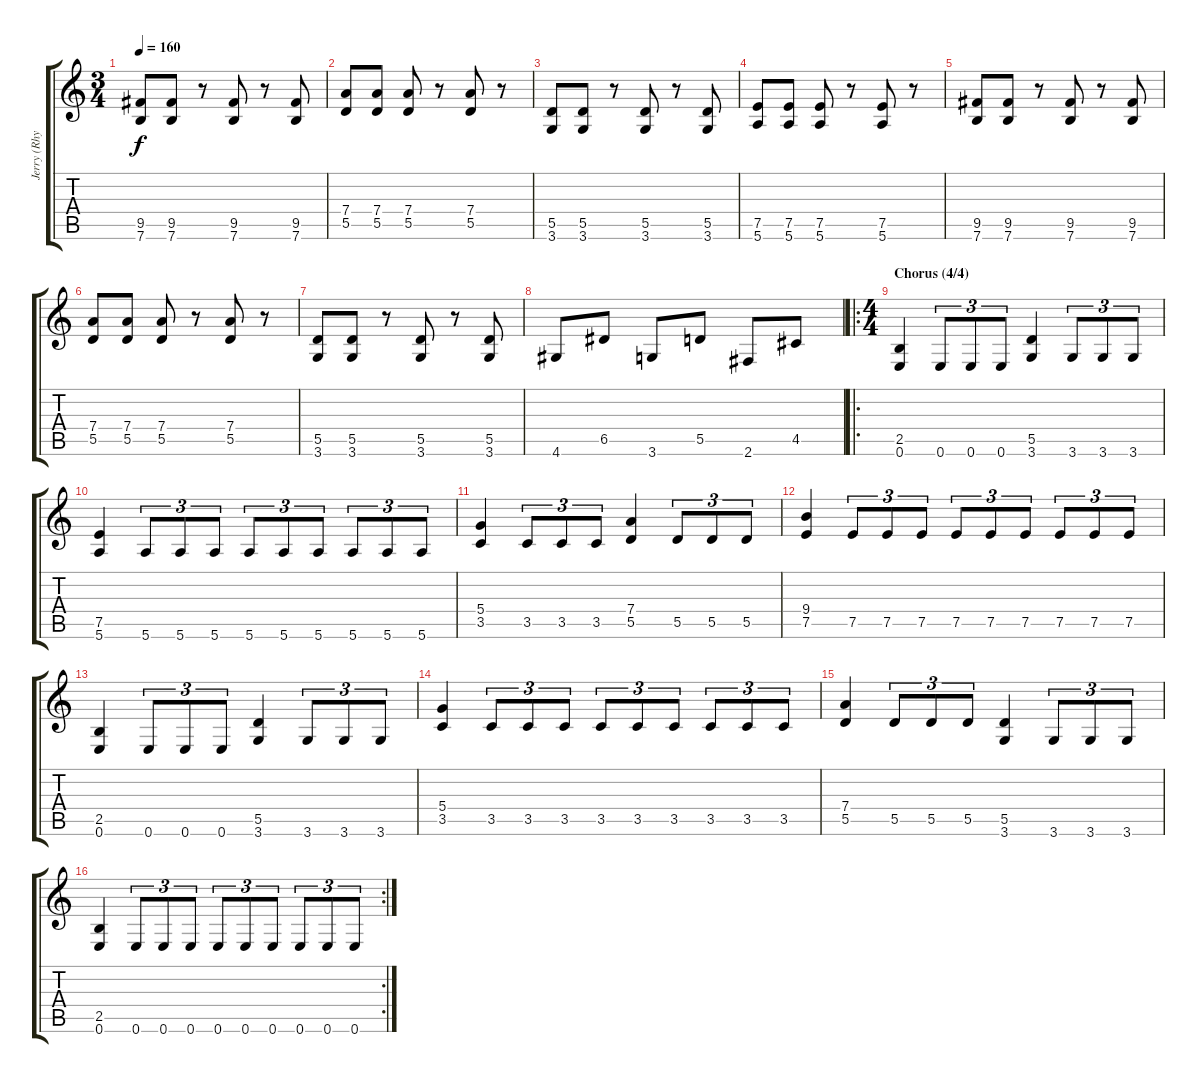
\track ("Jerry (Rhythm)" "Jerry (Rhy") {instrument distortionguitar}
\staff {score tabs}
\tuning (E4 B3 G3 D3 A2 E2) {hide}
\ts (3 4)
\tempo 160
\clef g2
\ks c
(9.5 7.6).8{dy f} (9.5 7.6).8 r.8 (9.5 7.6).8 r.8 (9.5 7.6).8 |
(7.4 5.5).8 (7.4 5.5).8 (7.4 5.5).8 r.8 (7.4 5.5).8 r.8 |
(5.5 3.6).8 (5.5 3.6).8 r.8 (5.5 3.6).8 r.8 (5.5 3.6).8 |
(7.5 5.6).8 (7.5 5.6).8 (7.5 5.6).8 r.8 (7.5 5.6).8 r.8 |
(9.5 7.6).8 (9.5 7.6).8 r.8 (9.5 7.6).8 r.8 (9.5 7.6).8 |
(7.4 5.5).8 (7.4 5.5).8 (7.4 5.5).8 r.8 (7.4 5.5).8 r.8 |
(5.5 3.6).8 (5.5 3.6).8 r.8 (5.5 3.6).8 r.8 (5.5 3.6).8 |
4.6.8 6.5.8 3.6.8 5.5.8 2.6.8 4.5.8 |
\ro
\ts (4 4)
\section ("" "Chorus (4/4)")
(2.5 0.6).4 0.6.8{tu (3 2)} 0.6.8{tu (3 2)} 0.6.8{tu (3 2)} (5.5 3.6).4 3.6.8{tu (3 2)} 3.6.8{tu (3 2)} 3.6.8{tu (3 2)} |
(7.5 5.6).4 5.6.8{tu (3 2)} 5.6.8{tu (3 2)} 5.6.8{tu (3 2)} 5.6.8{tu (3 2)} 5.6.8{tu (3 2)} 5.6.8{tu (3 2)} 5.6.8{tu (3 2)} 5.6.8{tu (3 2)} 5.6.8{tu (3 2)} |
(5.4 3.5).4 3.5.8{tu (3 2)} 3.5.8{tu (3 2)} 3.5.8{tu (3 2)} (7.4 5.5).4 5.5.8{tu (3 2)} 5.5.8{tu (3 2)} 5.5.8{tu (3 2)} |
(9.4 7.5).4 7.5.8{tu (3 2)} 7.5.8{tu (3 2)} 7.5.8{tu (3 2)} 7.5.8{tu (3 2)} 7.5.8{tu (3 2)} 7.5.8{tu (3 2)} 7.5.8{tu (3 2)} 7.5.8{tu (3 2)} 7.5.8{tu (3 2)} |
(2.5 0.6).4 0.6.8{tu (3 2)} 0.6.8{tu (3 2)} 0.6.8{tu (3 2)} (5.5 3.6).4 3.6.8{tu (3 2)} 3.6.8{tu (3 2)} 3.6.8{tu (3 2)} |
(5.4 3.5).4 3.5.8{tu (3 2)} 3.5.8{tu (3 2)} 3.5.8{tu (3 2)} 3.5.8{tu (3 2)} 3.5.8{tu (3 2)} 3.5.8{tu (3 2)} 3.5.8{tu (3 2)} 3.5.8{tu (3 2)} 3.5.8{tu (3 2)} |
(7.4 5.5).4 5.5.8{tu (3 2)} 5.5.8{tu (3 2)} 5.5.8{tu (3 2)} (5.5 3.6).4 3.6.8{tu (3 2)} 3.6.8{tu (3 2)} 3.6.8{tu (3 2)} |
\rc 2
(2.5 0.6).4 0.6.8{tu (3 2)} 0.6.8{tu (3 2)} 0.6.8{tu (3 2)} 0.6.8{tu (3 2)} 0.6.8{tu (3 2)} 0.6.8{tu (3 2)} 0.6.8{tu (3 2)} 0.6.8{tu (3 2)} 0.6.8{tu (3 2)}
